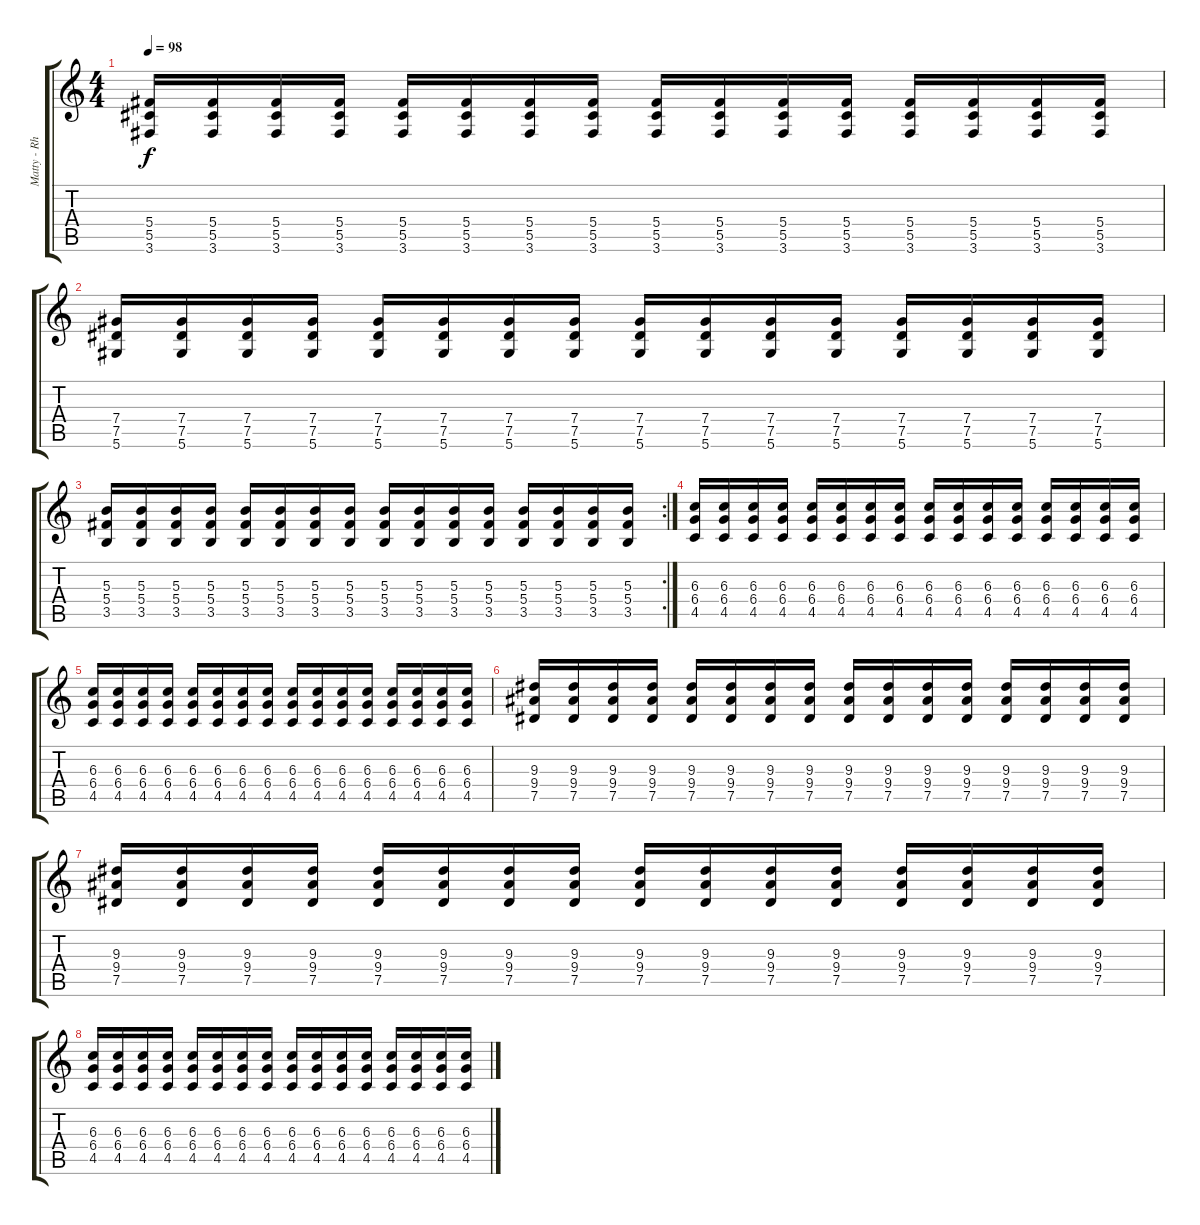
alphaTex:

\track ("Matty - Rhythm Guitar" "Matty - Rh") {instrument distortionguitar}
\staff {score tabs}
\tuning (Eb4 Bb3 Gb3 Db3 Ab2 Eb2) {hide}
\ts (4 4)
\tempo 98
\clef g2
\ks c
(5.4 5.5 3.6).16{dy f} (5.4 5.5 3.6).16 (5.4 5.5 3.6).16 (5.4 5.5 3.6).16 (5.4 5.5 3.6).16 (5.4 5.5 3.6).16 (5.4 5.5 3.6).16 (5.4 5.5 3.6).16 (5.4 5.5 3.6).16 (5.4 5.5 3.6).16 (5.4 5.5 3.6).16 (5.4 5.5 3.6).16 (5.4 5.5 3.6).16 (5.4 5.5 3.6).16 (5.4 5.5 3.6).16 (5.4 5.5 3.6).16 |
(7.4 7.5 5.6).16 (7.4 7.5 5.6).16 (7.4 7.5 5.6).16 (7.4 7.5 5.6).16 (7.4 7.5 5.6).16 (7.4 7.5 5.6).16 (7.4 7.5 5.6).16 (7.4 7.5 5.6).16 (7.4 7.5 5.6).16 (7.4 7.5 5.6).16 (7.4 7.5 5.6).16 (7.4 7.5 5.6).16 (7.4 7.5 5.6).16 (7.4 7.5 5.6).16 (7.4 7.5 5.6).16 (7.4 7.5 5.6).16 |
\rc 2
(5.3 5.4 3.5).16 (5.3 5.4 3.5).16 (5.3 5.4 3.5).16 (5.3 5.4 3.5).16 (5.3 5.4 3.5).16 (5.3 5.4 3.5).16 (5.3 5.4 3.5).16 (5.3 5.4 3.5).16 (5.3 5.4 3.5).16 (5.3 5.4 3.5).16 (5.3 5.4 3.5).16 (5.3 5.4 3.5).16 (5.3 5.4 3.5).16 (5.3 5.4 3.5).16 (5.3 5.4 3.5).16 (5.3 5.4 3.5).16 |
(6.3 6.4 4.5).16 (6.3 6.4 4.5).16 (6.3 6.4 4.5).16 (6.3 6.4 4.5).16 (6.3 6.4 4.5).16 (6.3 6.4 4.5).16 (6.3 6.4 4.5).16 (6.3 6.4 4.5).16 (6.3 6.4 4.5).16 (6.3 6.4 4.5).16 (6.3 6.4 4.5).16 (6.3 6.4 4.5).16 (6.3 6.4 4.5).16 (6.3 6.4 4.5).16 (6.3 6.4 4.5).16 (6.3 6.4 4.5).16 |
(6.3 6.4 4.5).16 (6.3 6.4 4.5).16 (6.3 6.4 4.5).16 (6.3 6.4 4.5).16 (6.3 6.4 4.5).16 (6.3 6.4 4.5).16 (6.3 6.4 4.5).16 (6.3 6.4 4.5).16 (6.3 6.4 4.5).16 (6.3 6.4 4.5).16 (6.3 6.4 4.5).16 (6.3 6.4 4.5).16 (6.3 6.4 4.5).16 (6.3 6.4 4.5).16 (6.3 6.4 4.5).16 (6.3 6.4 4.5).16 |
(9.3 9.4 7.5).16 (9.3 9.4 7.5).16 (9.3 9.4 7.5).16 (9.3 9.4 7.5).16 (9.3 9.4 7.5).16 (9.3 9.4 7.5).16 (9.3 9.4 7.5).16 (9.3 9.4 7.5).16 (9.3 9.4 7.5).16 (9.3 9.4 7.5).16 (9.3 9.4 7.5).16 (9.3 9.4 7.5).16 (9.3 9.4 7.5).16 (9.3 9.4 7.5).16 (9.3 9.4 7.5).16 (9.3 9.4 7.5).16 |
(9.3 9.4 7.5).16 (9.3 9.4 7.5).16 (9.3 9.4 7.5).16 (9.3 9.4 7.5).16 (9.3 9.4 7.5).16 (9.3 9.4 7.5).16 (9.3 9.4 7.5).16 (9.3 9.4 7.5).16 (9.3 9.4 7.5).16 (9.3 9.4 7.5).16 (9.3 9.4 7.5).16 (9.3 9.4 7.5).16 (9.3 9.4 7.5).16 (9.3 9.4 7.5).16 (9.3 9.4 7.5).16 (9.3 9.4 7.5).16 |
(6.3 6.4 4.5).16 (6.3 6.4 4.5).16 (6.3 6.4 4.5).16 (6.3 6.4 4.5).16 (6.3 6.4 4.5).16 (6.3 6.4 4.5).16 (6.3 6.4 4.5).16 (6.3 6.4 4.5).16 (6.3 6.4 4.5).16 (6.3 6.4 4.5).16 (6.3 6.4 4.5).16 (6.3 6.4 4.5).16 (6.3 6.4 4.5).16 (6.3 6.4 4.5).16 (6.3 6.4 4.5).16 (6.3 6.4 4.5).16
